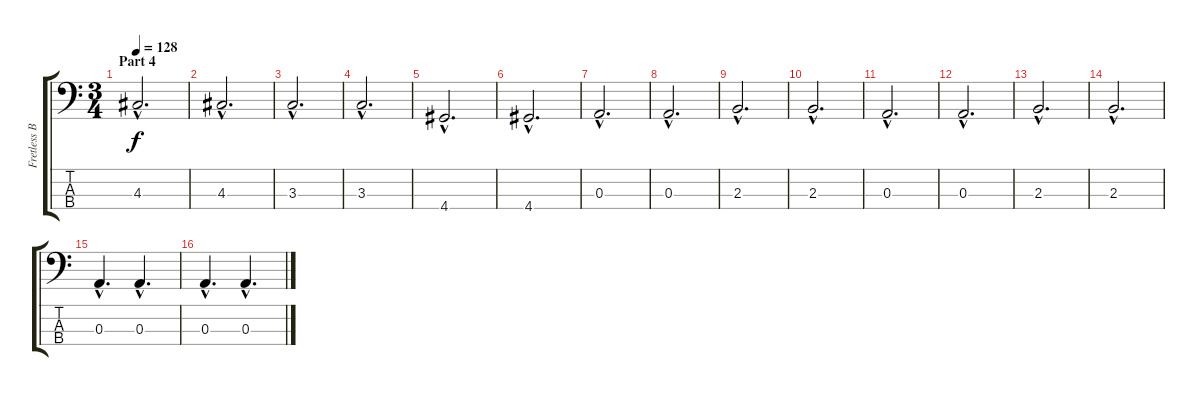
\track ("Fretless Bass" "Fretless B") {instrument fretlessbass}
\staff {score tabs}
\tuning (G2 D2 A1 E1) {hide}
\ts (3 4)
\section ("" "Part 4")
\tempo 128
\clef f4
\ks c
4.3{hac}.2{d dy f} |
4.3{hac}.2{d} |
3.3{hac}.2{d} |
3.3{hac}.2{d} |
4.4{hac}.2{d} |
4.4{hac}.2{d} |
0.3{hac}.2{d} |
0.3{hac}.2{d} |
2.3{hac}.2{d} |
2.3{hac}.2{d} |
0.3{hac}.2{d} |
0.3{hac}.2{d} |
2.3{hac}.2{d} |
2.3{hac}.2{d} |
0.3{hac}.4{d} 0.3{hac}.4{d} |
0.3{hac}.4{d} 0.3{hac}.4{d}
